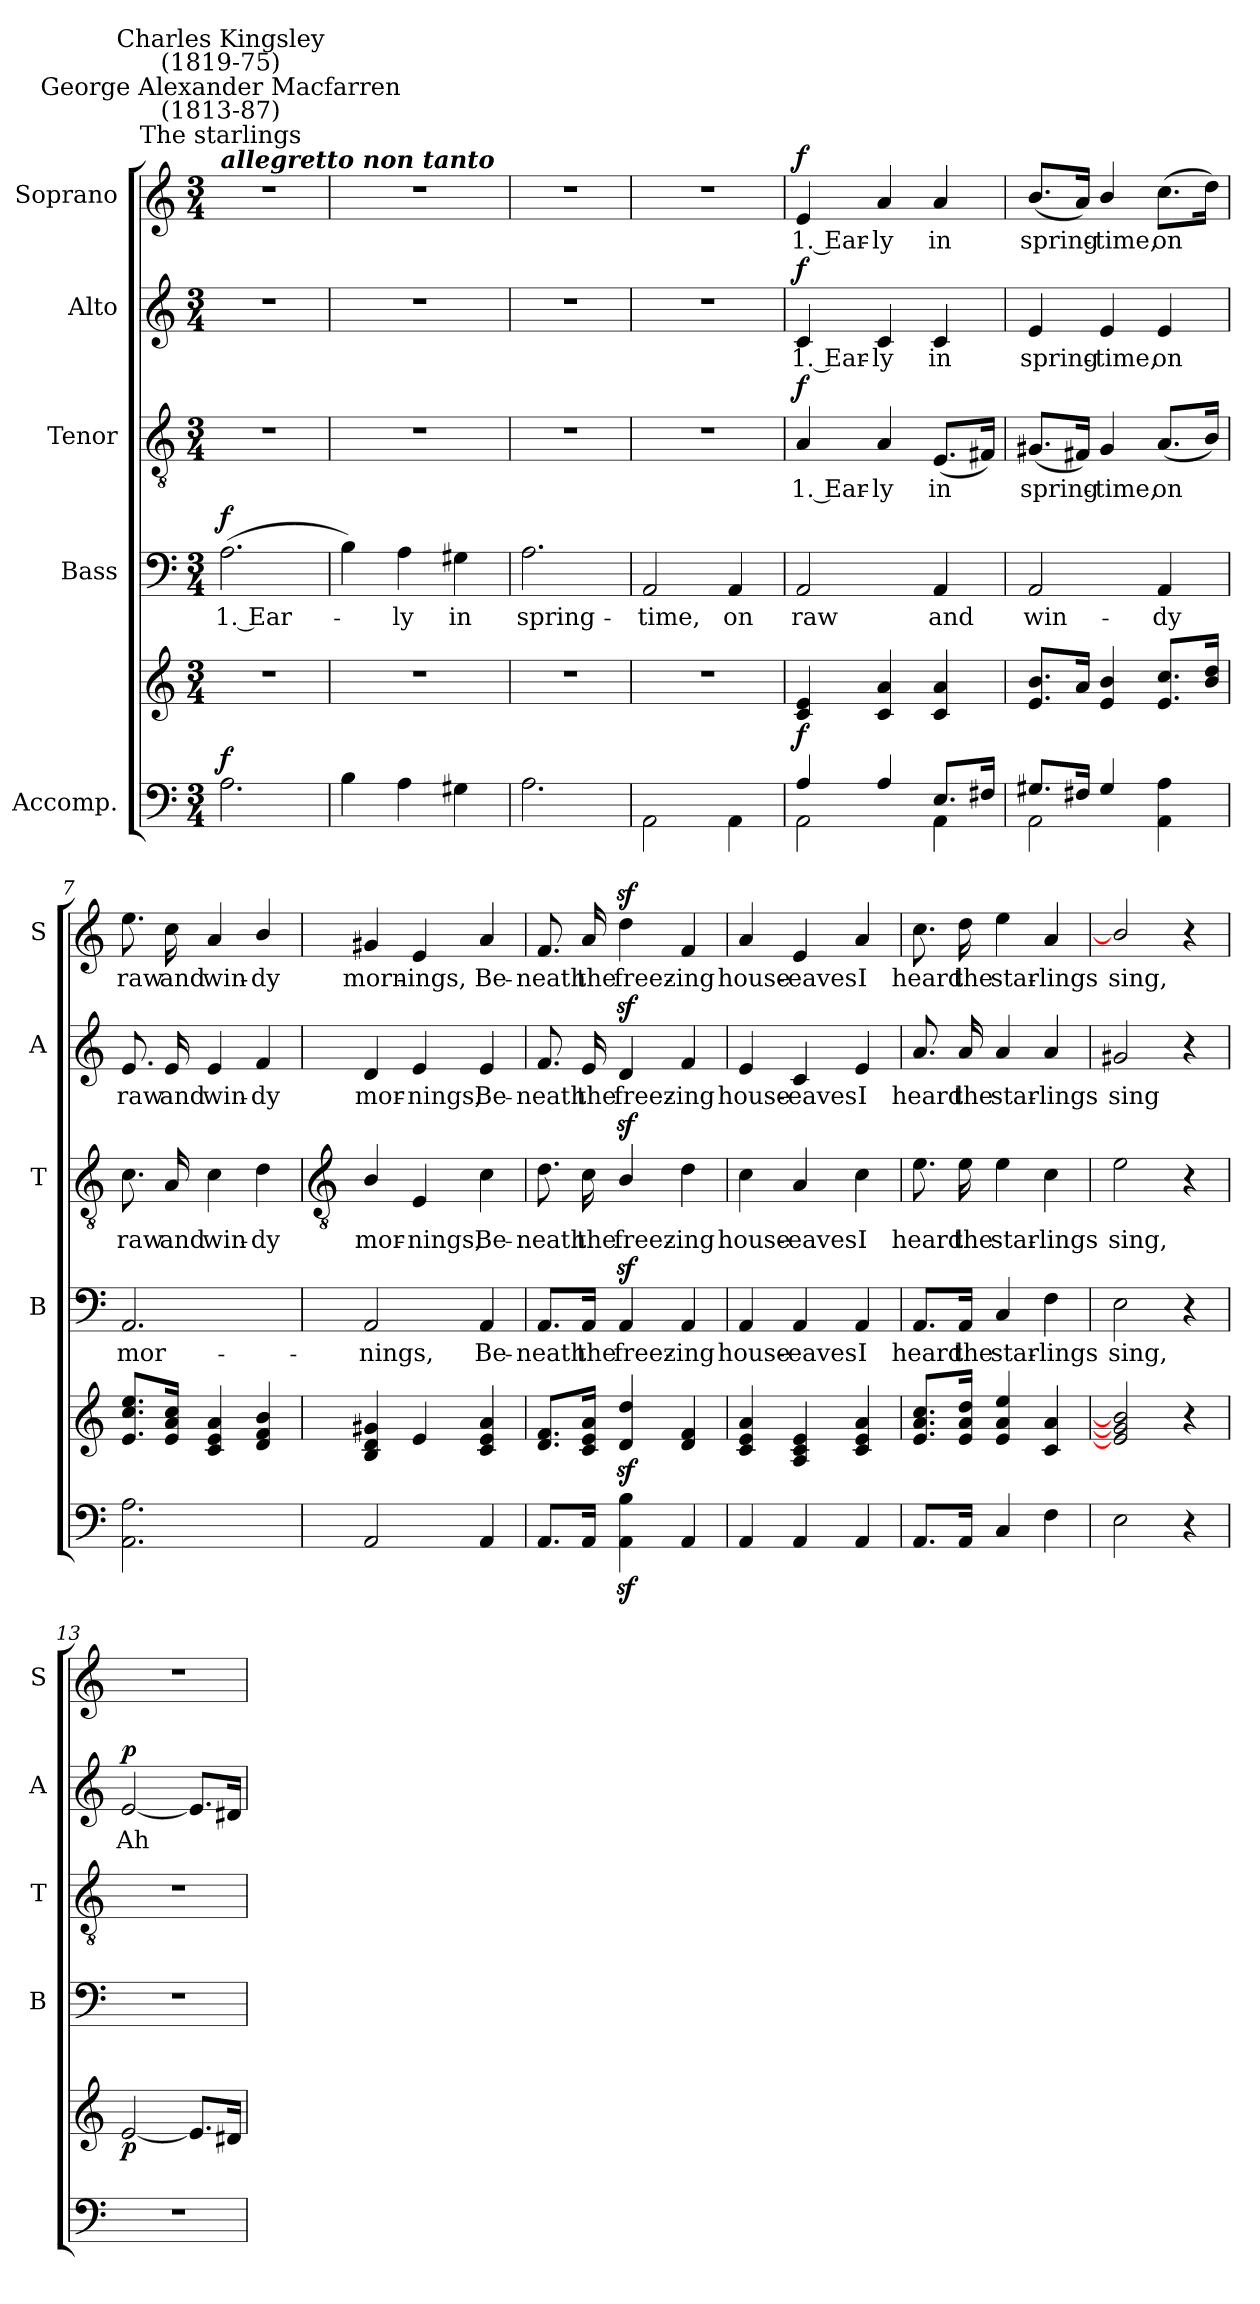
**kern	**kern	**dynam	**kern	**text	**dynam	**kern	**text	**dynam	**kern	**text	**dynam	**kern	**text	**dynam
*part5	*part5	*part5	*part4	*part4	*part4	*part3	*part3	*part3	*part2	*part2	*part2	*part1	*part1	*part1
*staff6	*staff5	*staff5/6	*staff4	*staff4	*staff4	*staff3	*staff3	*staff3	*staff2	*staff2	*staff2	*staff1	*staff1	*staff1
*I"Accomp.	*	*	*I"Bass	*	*	*I"Tenor	*	*	*I"Alto	*	*	*I"Soprano	*	*
*	*	*	*I'B	*	*	*I'T	*	*	*I'A	*	*	*I'S	*	*
*clefF4	*clefG2	*	*clefF4	*	*	*clefGv2	*	*	*clefG2	*	*	*clefG2	*	*
*k[]	*k[]	*	*k[]	*	*	*k[]	*	*	*k[]	*	*	*k[]	*	*
*C:	*C:	*	*C:	*	*	*C:	*	*	*C:	*	*	*C:	*	*
*M3/4	*M3/4	*	*M3/4	*	*	*M3/4	*	*	*M3/4	*	*	*M3/4	*	*
*MM144	*MM144	*	*MM144	*	*	*MM144	*	*	*MM144	*	*	*MM144	*	*
=1	=1	=1	=1	=1	=1	=1	=1	=1	=1	=1	=1	=1	=1	=1
!	!	!	!	!	!	!	!	!	!	!	!	!LO:TX:a:Bi:t=allegretto non tanto	!	!
!	!	!	!	!	!	!	!	!	!	!	!	!LO:TX:a:cj:t=The starlings	!	!
!	!	!	!	!	!	!	!	!	!	!	!	!LO:TX:a:cj:t=George Alexander Macfarren\n(1813-87)	!	!
!	!	!	!	!	!	!	!	!	!	!	!	!LO:TX:a:cj:t=Charles Kingsley\n(1819-75)	!	!
!LO:N:vis=1	!LO:N:vis=1	!LO:DY:a=2	!	!LO:LY:b	!LO:DY:b	!LO:N:vis=1	!	!	!LO:N:vis=1	!	!	!LO:N:vis=1	!	!
*^	*	*	*	*	*	*	*	*	*	*	*	*	*	*
2.ryy	2.A\	2.r	f	(>2.A	1. Ear-	f	2.r	.	.	2.r	.	.	2.r	.	.
=2	=2	=2	=2	=2	=2	=2	=2	=2	=2	=2	=2	=2	=2	=2	=2
!LO:N:vis=1	!	!LO:N:vis=1	!	!	!	!	!LO:N:vis=1	!	!	!LO:N:vis=1	!	!	!LO:N:vis=1	!	!
2.ryy	4B\	2.r	.	4B)	.	.	2.r	.	.	2.r	.	.	2.r	.	.
!	!	!	!	!	!LO:LY:b	!	!	!	!	!	!	!	!	!	!
.	4A\	.	.	4A	ly	.	.	.	.	.	.	.	.	.	.
!	!	!	!	!	!LO:LY:b	!	!	!	!	!	!	!	!	!	!
.	4G#X\	.	.	4G#X	in	.	.	.	.	.	.	.	.	.	.
=3	=3	=3	=3	=3	=3	=3	=3	=3	=3	=3	=3	=3	=3	=3	=3
!LO:N:vis=1	!	!LO:N:vis=1	!	!	!LO:LY:b	!	!LO:N:vis=1	!	!	!LO:N:vis=1	!	!	!LO:N:vis=1	!	!
2.ryy	2.A\	2.r	.	2.A	spring-	.	2.r	.	.	2.r	.	.	2.r	.	.
=4	=4	=4	=4	=4	=4	=4	=4	=4	=4	=4	=4	=4	=4	=4	=4
!LO:N:vis=1	!	!LO:N:vis=1	!	!	!LO:LY:b	!	!LO:N:vis=1	!	!	!LO:N:vis=1	!	!	!LO:N:vis=1	!	!
2.ryy	2AA\	2.r	.	2AA	-time,	.	2.r	.	.	2.r	.	.	2.r	.	.
!	!	!	!	!	!LO:LY:b	!	!	!	!	!	!	!	!	!	!
.	4AA\	.	.	4AA	on	.	.	.	.	.	.	.	.	.	.
=5	=5	=5	=5	=5	=5	=5	=5	=5	=5	=5	=5	=5	=5	=5	=5
!	!	!	!LO:DY:b	!	!LO:LY:b	!	!	!LO:LY:b	!LO:DY:b	!	!LO:LY:b	!LO:DY:b	!	!LO:LY:b	!LO:DY:b
4A/	2AA\	4c 4e	f	2AA	raw	.	4A	1. Ear-	f	4c	1. Ear-	f	4e	1. Ear-	f
!	!	!	!	!	!	!	!	!LO:LY:b	!	!	!LO:LY:b	!	!	!LO:LY:b	!
4A/	.	4c 4a	.	.	.	.	4A	-ly	.	4c	-ly	.	4a	-ly	.
!	!	!	!	!	!LO:LY:b	!	!	!LO:LY:b	!	!	!LO:LY:b	!	!	!LO:LY:b	!
8.E/L	4AA\	4c 4a	.	4AA	and	.	(<8.EL	in	.	4c	in	.	4a	in	.
16F#X/J	.	.	.	.	.	.	16F#XJ)	.	.	.	.	.	.	.	.
=6	=6	=6	=6	=6	=6	=6	=6	=6	=6	=6	=6	=6	=6	=6	=6
!	!	!	!	!	!LO:LY:b	!	!	!LO:LY:b	!	!	!LO:LY:b	!	!	!LO:LY:b	!
8.G#X/L	2AA\	8.e 8.bL	.	2AA	win-	.	(<8.G#XL	spring-	.	4e	spring-	.	(<8.bL	spring-	.
16F#X/J	.	16aJ	.	.	.	.	16F#XJ)	.	.	.	.	.	16aJ)	.	.
!	!	!	!	!	!	!	!	!LO:LY:b	!	!	!LO:LY:b	!	!	!LO:LY:b	!
4G#/	.	4e 4b	.	.	.	.	4G#	time,	.	4e	-time,	.	4b/	time,	.
!	!	!	!	!	!LO:LY:b	!	!	!LO:LY:b	!	!	!LO:LY:b	!	!	!LO:LY:b	!
4ryy	4AA\ 4A\	8.e 8.ccL	.	4AA	-dy	.	(<8.AL	on	.	4e	on	.	(>8.ccL	on	.
.	.	16b 16ddJ	.	.	.	.	16BJ)	.	.	.	.	.	16ddJ)	.	.
=7	=7	=7	=7	=7	=7	=7	=7	=7	=7	=7	=7	=7	=7	=7	=7
!	!	!	!	!	!LO:LY:b	!	!	!LO:LY:b	!	!	!LO:LY:b	!	!	!LO:LY:b	!
2.ryy	2.AA\ 2.A\	8.e 8.cc 8.eeL	.	2.AA	mor-	.	8.c	raw	.	8.e	raw	.	8.ee	raw	.
!	!	!	!	!	!	!	!	!LO:LY:b	!	!	!LO:LY:b	!	!	!LO:LY:b	!
.	.	16e 16a 16ccJ	.	.	.	.	16A	and	.	16e	and	.	16cc	and	.
!	!	!	!	!	!	!	!	!LO:LY:b	!	!	!LO:LY:b	!	!	!LO:LY:b	!
.	.	4c 4e 4a	.	.	.	.	4c	win-	.	4e	win-	.	4a	win-	.
!	!	!	!	!	!	!	!	!LO:LY:b	!	!	!LO:LY:b	!	!	!LO:LY:b	!
.	.	4d 4f 4b	.	.	.	.	4d	-dy	.	4f	-dy	.	4b/	-dy	.
*v	*v	*	*	*	*	*	*	*	*	*	*	*	*	*	*
!!LO:LB:g=z
=8	=8	=8	=8	=8	=8	=8	=8	=8	=8	=8	=8	=8	=8	=8
*	*	*	*	*	*	*clefGv2	*	*	*	*	*	*	*	*
!	!	!	!	!LO:LY:b	!	!	!LO:LY:b	!	!	!LO:LY:b	!	!	!LO:LY:b	!
2AA	4B 4d 4g#X	.	2AA	-nings,	.	4B/	mor-	.	4d	mor-	.	4g#X	morn-	.
!	!	!	!	!	!	!	!LO:LY:b	!	!	!LO:LY:b	!	!	!LO:LY:b	!
.	4e	.	.	.	.	4E	-nings,	.	4e	-nings,	.	4e	-ings,	.
!	!	!	!	!LO:LY:b	!	!	!LO:LY:b	!	!	!LO:LY:b	!	!	!LO:LY:b	!
4AA	4c 4e 4a	.	4AA	Be-	.	4c	Be-	.	4e	Be-	.	4a	Be-	.
=9	=9	=9	=9	=9	=9	=9	=9	=9	=9	=9	=9	=9	=9	=9
!	!	!	!	!LO:LY:b	!	!	!LO:LY:b	!	!	!LO:LY:b	!	!	!LO:LY:b	!
8.AAL	8.d 8.fL	.	8.AA/L	-neath	.	8.d	-neath	.	8.f	-neath	.	8.f	-neath	.
!	!	!	!	!LO:LY:b	!	!	!LO:LY:b	!	!	!LO:LY:b	!	!	!LO:LY:b	!
16AAJ	16c 16e 16aJ	.	16AA/Jk	the	.	16c	the	.	16e	the	.	16a	the	.
!	!	!	!	!LO:LY:b	!	!	!LO:LY:b	!	!	!LO:LY:b	!	!	!LO:LY:b	!
4AAz< 4Bz<	4dz< 4ddz<	.	4AAz<	freez-	.	4Bz</	freez-	.	4dz<	freez-	.	4ddz<	freez-	.
!	!	!	!	!LO:LY:b	!	!	!LO:LY:b	!	!	!LO:LY:b	!	!	!LO:LY:b	!
4AA	4d 4f	.	4AA	-ing	.	4d	-ing	.	4f	-ing	.	4f	-ing	.
=10	=10	=10	=10	=10	=10	=10	=10	=10	=10	=10	=10	=10	=10	=10
!	!	!	!	!LO:LY:b	!	!	!LO:LY:b	!	!	!LO:LY:b	!	!	!LO:LY:b	!
4AA	4c 4e 4a	.	4AA	house-	.	4c	house-	.	4e	house-	.	4a	house-	.
!	!	!	!	!LO:LY:b	!	!	!LO:LY:b	!	!	!LO:LY:b	!	!	!LO:LY:b	!
4AA	4A 4c 4e	.	4AA	-eaves	.	4A	-eaves	.	4c	-eaves	.	4e	-eaves	.
!	!	!	!	!LO:LY:b	!	!	!LO:LY:b	!	!	!LO:LY:b	!	!	!LO:LY:b	!
4AA	4c 4e 4a	.	4AA	I	.	4c	I	.	4e	I	.	4a	I	.
=11	=11	=11	=11	=11	=11	=11	=11	=11	=11	=11	=11	=11	=11	=11
!	!	!	!	!LO:LY:b	!	!	!LO:LY:b	!	!	!LO:LY:b	!	!	!LO:LY:b	!
8.AAL	8.e 8.a 8.ccL	.	8.AA/L	heard	.	8.e	heard	.	8.a	heard	.	8.cc	heard	.
!	!	!	!	!LO:LY:b	!	!	!LO:LY:b	!	!	!LO:LY:b	!	!	!LO:LY:b	!
16AAJ	16e 16a 16ddJ	.	16AA/Jk	the	.	16e	the	.	16a	the	.	16dd	the	.
!	!	!	!	!LO:LY:b	!	!	!LO:LY:b	!	!	!LO:LY:b	!	!	!LO:LY:b	!
4C	4e 4a 4ee	.	4C	star-	.	4e	star-	.	4a	star-	.	4ee	star-	.
!	!	!	!	!LO:LY:b	!	!	!LO:LY:b	!	!	!LO:LY:b	!	!	!LO:LY:b	!
4F	4c 4a	.	4F	-lings	.	4c	-lings	.	4a	-lings	.	4a	-lings	.
=12	=12	=12	=12	=12	=12	=12	=12	=12	=12	=12	=12	=12	=12	=12
!	!	!	!	!LO:LY:b	!	!	!LO:LY:b	!	!	!LO:LY:b	!	!	!LO:LY:b	!
2E	2e/] 2g#/] 2b/]	.	2E	sing,	.	2e	sing,	.	2g#X	sing	.	2b/]	sing,	.
4r	4r	.	4r	.	.	4r	.	.	4r	.	.	4r	.	.
=13	=13	=13	=13	=13	=13	=13	=13	=13	=13	=13	=13	=13	=13	=13
!LO:N:vis=1	!	!LO:DY:b	!LO:N:vis=1	!	!	!LO:N:vis=1	!	!	!	!LO:LY:b	!LO:DY:b	!LO:N:vis=1	!	!
2.r	[2e	p	2.r	.	.	2.r	.	.	[2e	Ah	p	2.r	.	.
.	8.eL]	.	.	.	.	.	.	.	8.eL]	.	.	.	.	.
.	16d#XJ	.	.	.	.	.	.	.	16d#XJ	.	.	.	.	.
=	=	=	=	=	=	=	=	=	=	=	=	=	=	=
*-	*-	*-	*-	*-	*-	*-	*-	*-	*-	*-	*-	*-	*-	*-
